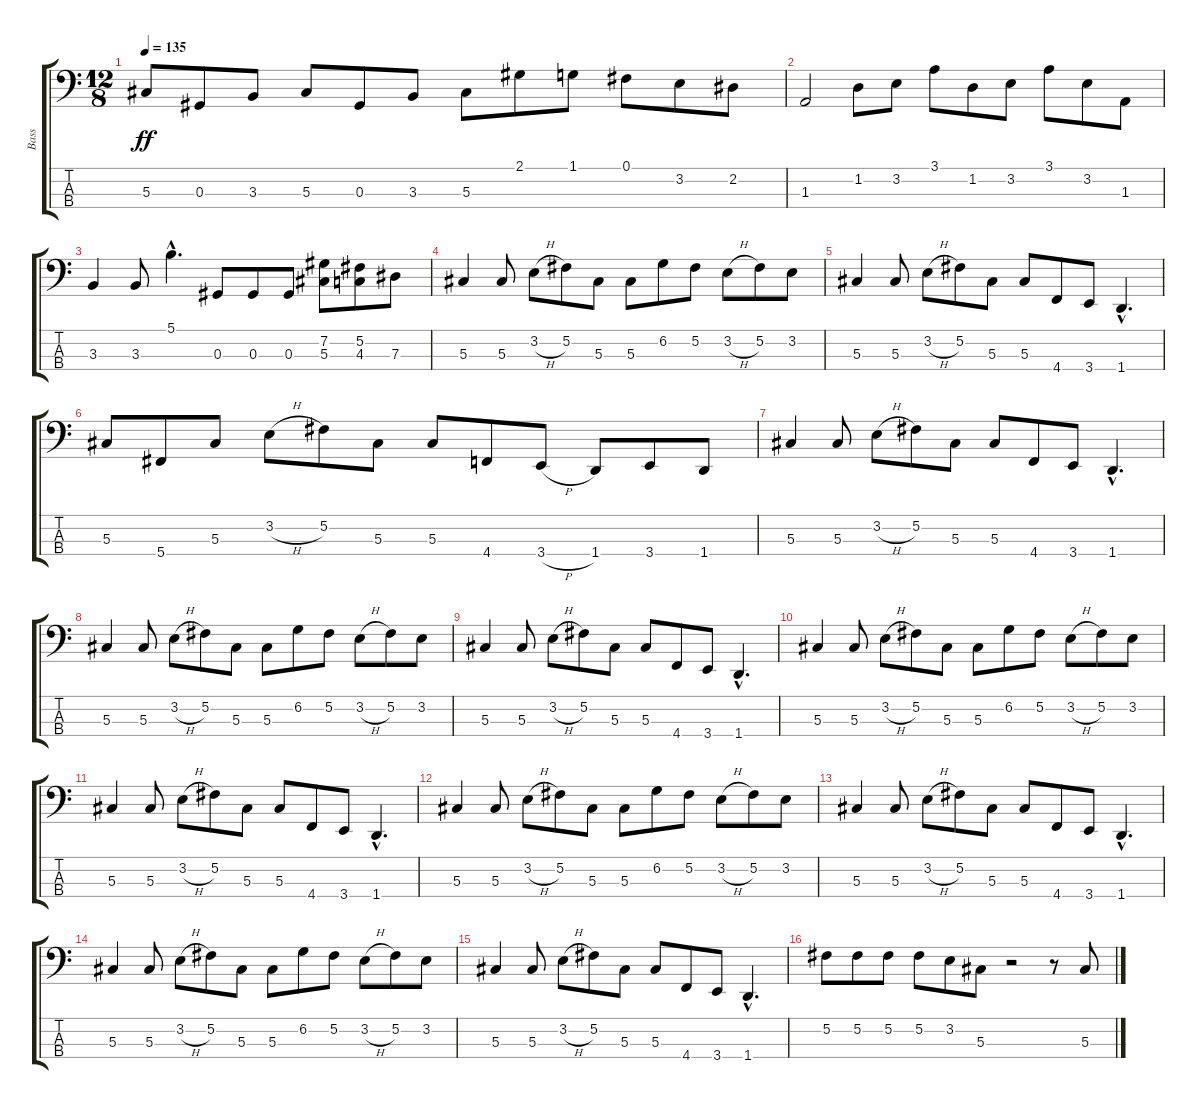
\track ("Bass" "Bass") {instrument electricbasspick}
\staff {score tabs}
\tuning (Gb2 Db2 Ab1 Db1) {hide}
\ts (12 8)
\tempo 135
\clef f4
\ks c
5.3.8{dy ff} 0.3.8 3.3.8 5.3.8 0.3.8 3.3.8 5.3.8 2.1.8 1.1.8 0.1.8 3.2.8 2.2.8 |
1.3.2 1.2.8 3.2.8 3.1.8 1.2.8 3.2.8 3.1.8 3.2.8 1.3.8 |
3.3.4 3.3.8 5.1{hac}.4{d} 0.3.8 0.3.8 0.3.8 (7.2 5.3).8 (5.2 4.3).8 7.3.8 |
5.3.4 5.3.8 3.2{h}.8 5.2.8 5.3.8 5.3.8 6.2.8 5.2.8 3.2{h}.8 5.2.8 3.2.8 |
5.3.4 5.3.8 3.2{h}.8 5.2.8 5.3.8 5.3.8 4.4.8 3.4.8 1.4{hac}.4{d} |
5.3.8 5.4.8 5.3.8 3.2{h}.8 5.2.8 5.3.8 5.3.8 4.4.8 3.4{h}.8 1.4.8 3.4.8 1.4.8 |
5.3.4 5.3.8 3.2{h}.8 5.2.8 5.3.8 5.3.8 4.4.8 3.4.8 1.4{hac}.4{d} |
5.3.4 5.3.8 3.2{h}.8 5.2.8 5.3.8 5.3.8 6.2.8 5.2.8 3.2{h}.8 5.2.8 3.2.8 |
5.3.4 5.3.8 3.2{h}.8 5.2.8 5.3.8 5.3.8 4.4.8 3.4.8 1.4{hac}.4{d} |
5.3.4 5.3.8 3.2{h}.8 5.2.8 5.3.8 5.3.8 6.2.8 5.2.8 3.2{h}.8 5.2.8 3.2.8 |
5.3.4 5.3.8 3.2{h}.8 5.2.8 5.3.8 5.3.8 4.4.8 3.4.8 1.4{hac}.4{d} |
5.3.4 5.3.8 3.2{h}.8 5.2.8 5.3.8 5.3.8 6.2.8 5.2.8 3.2{h}.8 5.2.8 3.2.8 |
5.3.4 5.3.8 3.2{h}.8 5.2.8 5.3.8 5.3.8 4.4.8 3.4.8 1.4{hac}.4{d} |
5.3.4 5.3.8 3.2{h}.8 5.2.8 5.3.8 5.3.8 6.2.8 5.2.8 3.2{h}.8 5.2.8 3.2.8 |
5.3.4 5.3.8 3.2{h}.8 5.2.8 5.3.8 5.3.8 4.4.8 3.4.8 1.4{hac}.4{d} |
5.2.8 5.2.8 5.2.8 5.2.8 3.2.8 5.3.8 r.2 r.8 5.3.8
